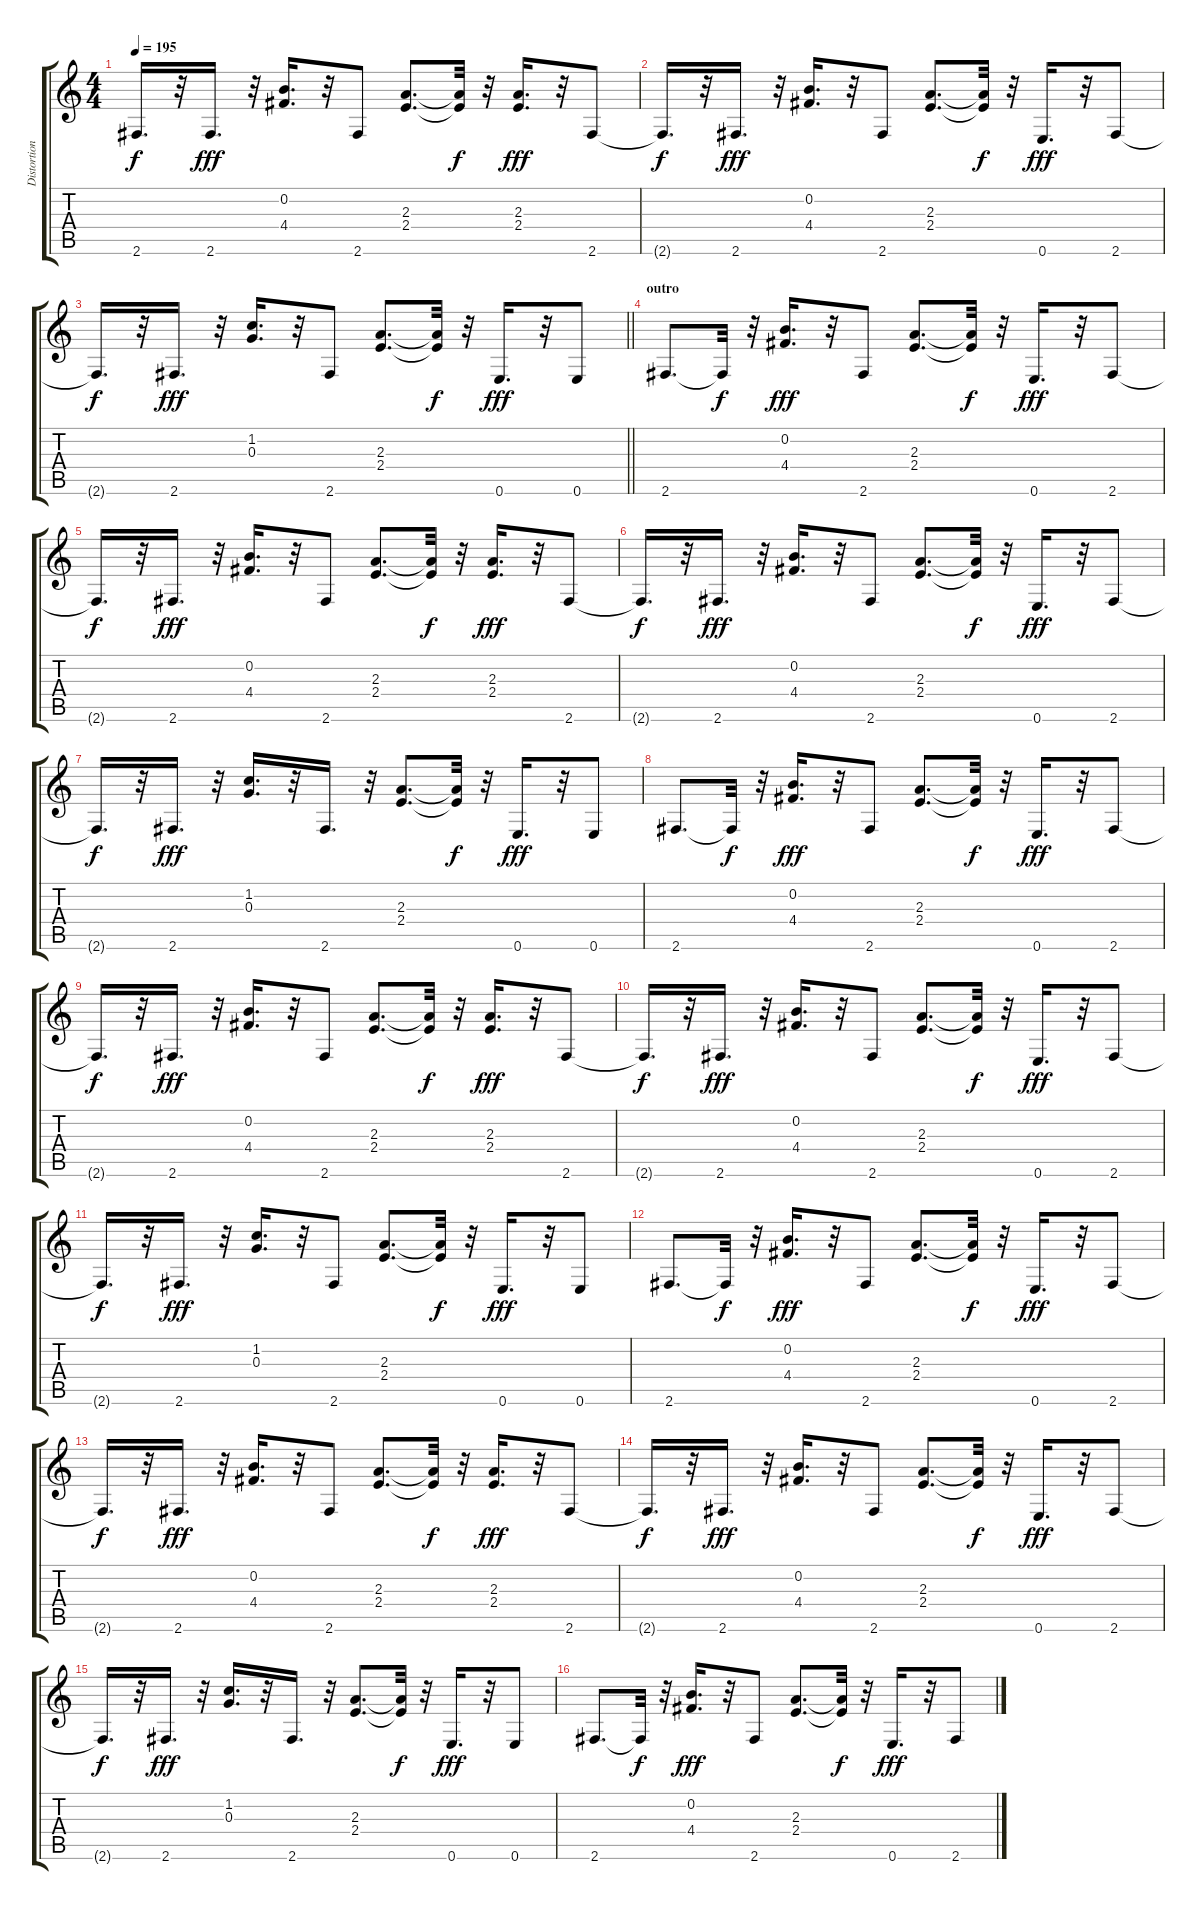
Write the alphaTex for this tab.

\track ("Distortion" "Distortion") {instrument distortionguitar}
\staff {score tabs}
\tuning (E4 B3 G3 D3 A2 E2) {hide}
\ts (4 4)
\tempo 195
\clef g2
\ks c
2.6{t}.16{d dy f} r.32 2.6.16{d dy fff} r.32 (0.2 4.4).16{d} r.32 2.6.8 (2.3 2.4).8{d} (2.3{t} 2.4{t}).32{dy f} r.32 (2.3 2.4).16{d dy fff} r.32 2.6.8 |
2.6{t}.16{d dy f} r.32 2.6.16{d dy fff} r.32 (0.2 4.4).16{d} r.32 2.6.8 (2.3 2.4).8{d} (2.3{t} 2.4{t}).32{dy f} r.32 0.6.16{d dy fff} r.32 2.6.8 |
\barLineRight lightlight
2.6{t}.16{d dy f} r.32 2.6.16{d dy fff} r.32 (1.2 0.3).16{d} r.32 2.6.8 (2.3 2.4).8{d} (2.3{t} 2.4{t}).32{dy f} r.32 0.6.16{d dy fff} r.32 0.6.8 |
\section ("" "outro")
2.6.8{d} 2.6{t}.32{dy f} r.32 (0.2 4.4).16{d dy fff} r.32 2.6.8 (2.3 2.4).8{d} (2.3{t} 2.4{t}).32{dy f} r.32 0.6.16{d dy fff} r.32 2.6.8 |
2.6{t}.16{d dy f} r.32 2.6.16{d dy fff} r.32 (0.2 4.4).16{d} r.32 2.6.8 (2.3 2.4).8{d} (2.3{t} 2.4{t}).32{dy f} r.32 (2.3 2.4).16{d dy fff} r.32 2.6.8 |
2.6{t}.16{d dy f} r.32 2.6.16{d dy fff} r.32 (0.2 4.4).16{d} r.32 2.6.8 (2.3 2.4).8{d} (2.3{t} 2.4{t}).32{dy f} r.32 0.6.16{d dy fff} r.32 2.6.8 |
2.6{t}.16{d dy f} r.32 2.6.16{d dy fff} r.32 (1.2 0.3).16{d} r.32 2.6.16{d} r.32 (2.3 2.4).8{d} (2.3{t} 2.4{t}).32{dy f} r.32 0.6.16{d dy fff} r.32 0.6.8 |
2.6.8{d} 2.6{t}.32{dy f} r.32 (0.2 4.4).16{d dy fff} r.32 2.6.8 (2.3 2.4).8{d} (2.3{t} 2.4{t}).32{dy f} r.32 0.6.16{d dy fff} r.32 2.6.8 |
2.6{t}.16{d dy f} r.32 2.6.16{d dy fff} r.32 (0.2 4.4).16{d} r.32 2.6.8 (2.3 2.4).8{d} (2.3{t} 2.4{t}).32{dy f} r.32 (2.3 2.4).16{d dy fff} r.32 2.6.8 |
2.6{t}.16{d dy f} r.32 2.6.16{d dy fff} r.32 (0.2 4.4).16{d} r.32 2.6.8 (2.3 2.4).8{d} (2.3{t} 2.4{t}).32{dy f} r.32 0.6.16{d dy fff} r.32 2.6.8 |
2.6{t}.16{d dy f} r.32 2.6.16{d dy fff} r.32 (1.2 0.3).16{d} r.32 2.6.8 (2.3 2.4).8{d} (2.3{t} 2.4{t}).32{dy f} r.32 0.6.16{d dy fff} r.32 0.6.8 |
2.6.8{d} 2.6{t}.32{dy f} r.32 (0.2 4.4).16{d dy fff} r.32 2.6.8 (2.3 2.4).8{d} (2.3{t} 2.4{t}).32{dy f} r.32 0.6.16{d dy fff} r.32 2.6.8 |
2.6{t}.16{d dy f} r.32 2.6.16{d dy fff} r.32 (0.2 4.4).16{d} r.32 2.6.8 (2.3 2.4).8{d} (2.3{t} 2.4{t}).32{dy f} r.32 (2.3 2.4).16{d dy fff} r.32 2.6.8 |
2.6{t}.16{d dy f} r.32 2.6.16{d dy fff} r.32 (0.2 4.4).16{d} r.32 2.6.8 (2.3 2.4).8{d} (2.3{t} 2.4{t}).32{dy f} r.32 0.6.16{d dy fff} r.32 2.6.8 |
2.6{t}.16{d dy f} r.32 2.6.16{d dy fff} r.32 (1.2 0.3).16{d} r.32 2.6.16{d} r.32 (2.3 2.4).8{d} (2.3{t} 2.4{t}).32{dy f} r.32 0.6.16{d dy fff} r.32 0.6.8 |
2.6.8{d} 2.6{t}.32{dy f} r.32 (0.2 4.4).16{d dy fff} r.32 2.6.8 (2.3 2.4).8{d} (2.3{t} 2.4{t}).32{dy f} r.32 0.6.16{d dy fff} r.32 2.6.8
